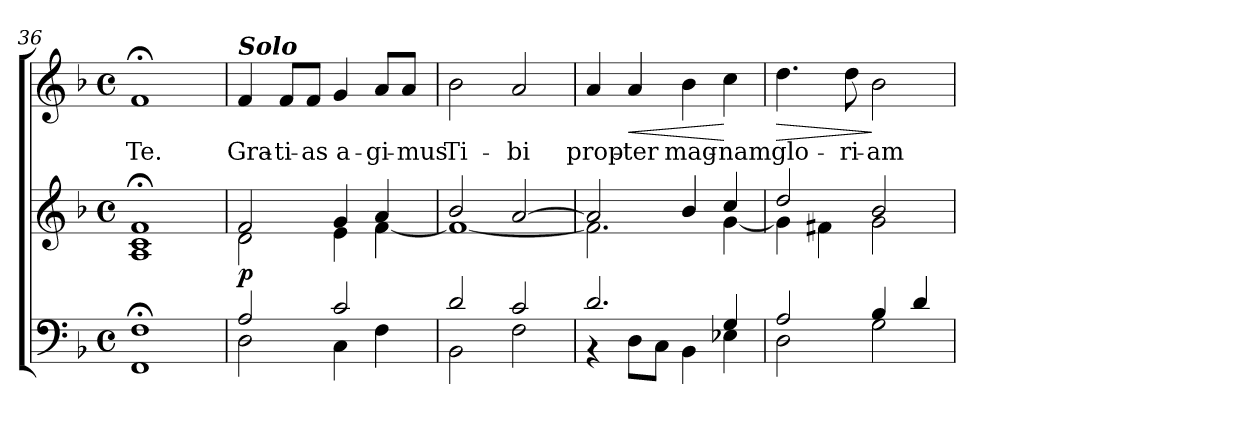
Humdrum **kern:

**kern	**kern	**dynam	**kern	**text	**dynam
*part2	*part2	*part2	*part1	*part1	*part1
*staff3	*staff2	*staff2/3	*staff1	*staff1	*staff1
!!LO:LB:g=z
*clefF4	*clefG2	*	*clefG2	*	*
*k[b-]	*k[b-]	*	*k[b-]	*	*
*F:	*F:	*	*F:	*	*
*M4/4	*M4/4	*	*M4/4	*	*
*met(c)	*met(c)	*	*met(c)	*	*
=36	=36	=36	=36	=36	=36
*	*^	*	*	*	*
!	!	!	!	!	!LO:LY:b	!
1FF;< 1F;<	1f;<	1A 1c	.	1f;<	Te.	.
=37	=37	=37	=37	=37	=37	=37
*^	*	*	*	*	*	*
!	!	!	!	!	!LO:TX:a:Bi:t=Solo	!	!
!	!	!	!	!LO:DY:b	!	!LO:LY:b	!
2A/	2D\	2f/	2d\	p	4f/	Gra-	.
!	!	!	!	!	!	!LO:LY:b	!
.	.	.	.	.	8f/L	-ti-	.
!	!	!	!	!	!	!LO:LY:b	!
.	.	.	.	.	8f/J	-as	.
!	!	!	!	!	!	!LO:LY:b	!
2c/	4C\	4g/	4e\	.	4g/	a-	.
!	!	!	!	!	!	!LO:LY:b	!
.	4F\	4a/	[<4f\	.	8a/L	-gi-	.
!	!	!	!	!	!	!LO:LY:b	!
.	.	.	.	.	8a/J	-mus	.
=38	=38	=38	=38	=38	=38	=38	=38
!	!	!	!	!	!	!LO:LY:b	!
2d/	2BB-\	2b-/	1f_	.	2b-\	Ti-	.
!	!	!	!	!	!	!LO:LY:b	!
2c/	2F\	[>2a/	.	.	2a/	-bi	.
=39	=39	=39	=39	=39	=39	=39	=39
!	!	!	!	!	!	!LO:LY:b	!
2.d/	4r	2a/]	2.f\]	.	4a/	prop-	.
!	!	!	!	!	!	!LO:LY:b	!LO:HP:b
.	8D\L	.	.	.	4a/	-ter	<
.	8C\J	.	.	.	.	.	.
!	!	!	!	!	!	!LO:LY:b	!
.	4BB-\	4b-/	.	.	4b-\	mag-	.
!	!	!	!	!	!	!LO:LY:b	!
4G/	4E-X\	4cc/	[<4g\	.	4cc\	-nam	[
=40	=40	=40	=40	=40	=40	=40	=40
!	!	!	!	!	!	!LO:LY:b	!LO:HP:b
2A/	2D\	2dd/	4g\]	.	4.dd\	glo-	>
.	.	.	4f#X\	.	.	.	.
!	!	!	!	!	!	!LO:LY:b	!
.	.	.	.	.	8dd\	-ri-	.
!	!	!	!	!	!	!LO:LY:b	!
4B-/	2G\	2b-/	2g\	.	2b-\	-am	]
4d/	.	.	.	.	.	.	.
*v	*v	*	*	*	*	*	*
*	*v	*v	*	*	*	*
=	=	=	=	=	=
*-	*-	*-	*-	*-	*-
